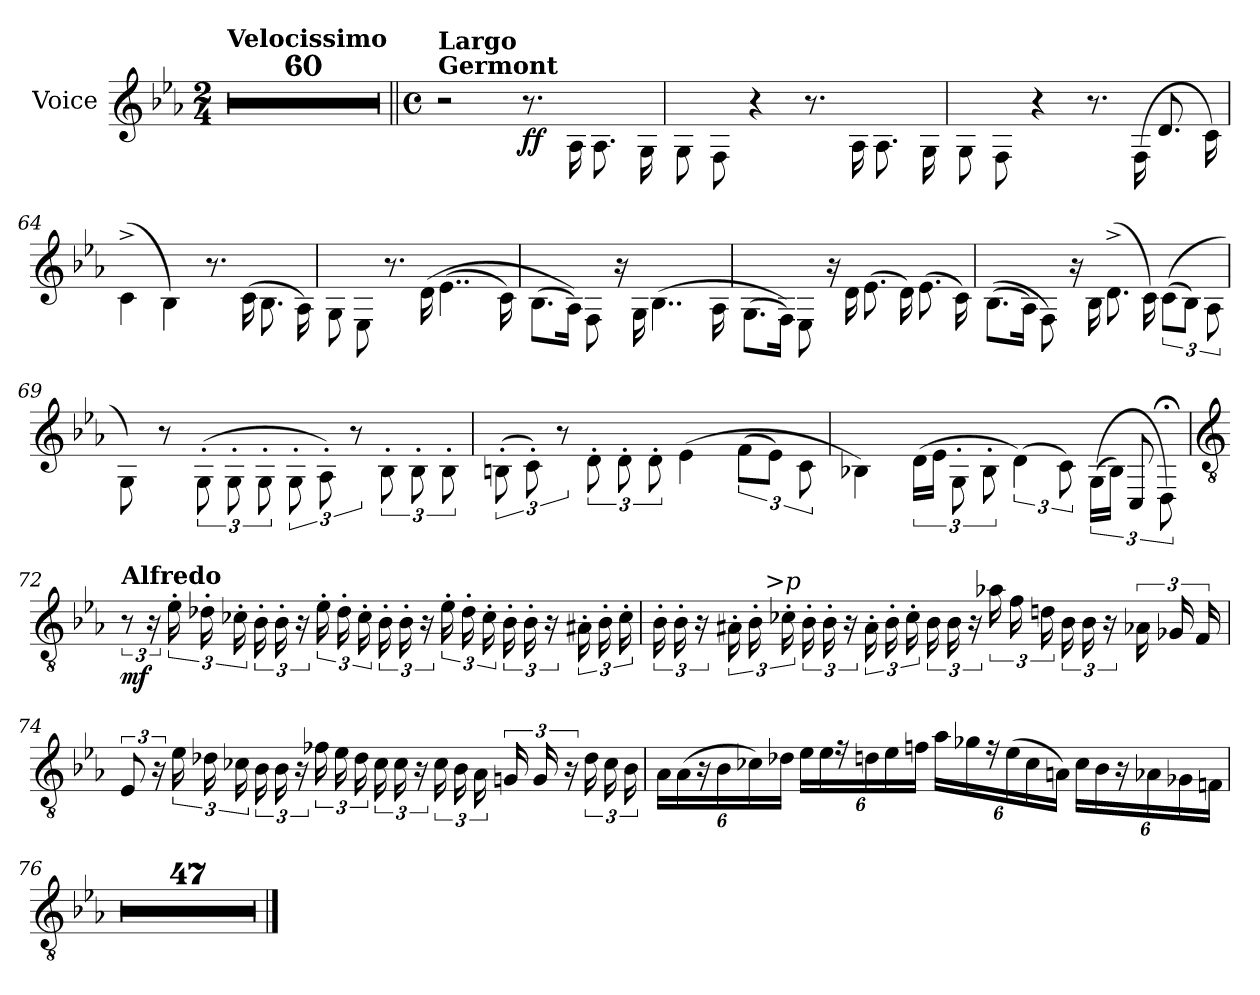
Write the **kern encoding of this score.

**kern	**dynam
*part1	*part1
*staff1	*staff1
*I"Voice	*
*I'V	*
*clefG2	*
*k[b-e-a-]	*
*E-:	*
*M2/4	*
*MM200	*
=1	=1
!LO:TX:a:B:t=Velocissimo	!
2r	.
=2	=2
2r	.
=3	=3
2r	.
=4	=4
2r	.
=5	=5
2r	.
=6	=6
2r	.
!!LO:PB:g=z
=7	=7
2r	.
=8	=8
2r	.
=9	=9
2r	.
=10	=10
2r	.
=11	=11
2r	.
=12	=12
2r	.
=13	=13
2r	.
!!LO:PB:g=z
=14	=14
2r	.
=15	=15
2r	.
=16	=16
2r	.
=17	=17
2r	.
=18	=18
2r	.
=19	=19
2r	.
=20	=20
2r	.
=21	=21
2r	.
=22	=22
2r	.
=23	=23
2r	.
=24	=24
2r	.
!!LO:PB:g=z
=25	=25
2r	.
=26	=26
2r	.
=27	=27
2r	.
=28	=28
2r	.
=29	=29
2r	.
=30	=30
2r	.
=31	=31
2r	.
!!LO:PB:g=z
=32	=32
2r	.
=33	=33
2r	.
=34	=34
2r	.
=35	=35
2r	.
=36	=36
2r	.
=37	=37
2r	.
=38	=38
2r	.
=39	=39
2r	.
!!LO:PB:g=z
=40	=40
2r	.
=41	=41
2r	.
=42	=42
2r	.
=43	=43
2r	.
=44	=44
2r	.
=45	=45
2r	.
=46	=46
2r	.
=47	=47
2r	.
=48	=48
2r	.
!!LO:PB:g=z
=49	=49
2r	.
=50	=50
2r	.
=51	=51
*clefF4	*
2r	.
=52	=52
2r	.
=53	=53
2r	.
=54	=54
2r	.
=55	=55
2r	.
=56	=56
2r	.
=57	=57
2r	.
!!LO:PB:g=z
=58	=58
2r	.
=59	=59
2r	.
=60	=60
2r	.
!!LO:LB:g=z
=61||	=61||
*M4/4	*
*met(c)	*
*MM40	*
!LO:TX:a:B:t=Germont	!
!LO:TX:a:B:t=Largo	!
2r	.
!	!LO:DY:b
8.r	ff
16A-\	.
8.A-\	.
16G\	.
=62	=62
8G\	.
8F\	.
4r	.
8.r	.
16A-\	.
8.A-\	.
16G\	.
=63	=63
8G\	.
8F\	.
4r	.
8.r	.
(>16F\	.
8.d/	.
16c\)	.
=64	=64
(>4c^\	.
4B-\)	.
8.r	.
(>16c\	.
8.B-\	.
16A-\)	.
=65	=65
8G\	.
8E-\	.
8.r	.
(>16d\	.
(>4..e-\	.
16c\)	.
!!LO:PB:g=z
=66	=66
(>8.B-\L	.
16A-\Jk))	.
8F\	.
16r	.
16G\	.
(>4..B-\	.
16A-\	.
=67	=67
(>8.G\L	.
16F\Jk))	.
8E-\	.
16r	.
16d\	.
(>8.e-\	.
16d\)	.
(>8.e-\	.
16c\)	.
=68	=68
(>(>8.B-\L	.
16A-\Jk)	.
8F\)	.
16r	.
16B-\	.
(>8.d^\	.
16c\)	.
(>(>12c\L	.
12B-\J)	.
12A-\	.
=69	=69
8G\)	.
8r	.
(>12G'\	.
12G'\	.
12G'\	.
12G'\	.
12A-'\)	.
12r	.
12B-'\	.
12B-'\	.
12B-'\	.
!!LO:LB:g=z
=70	=70
(>12Bn'\	.
12c'\)	.
12r	.
12d'\	.
12d'\	.
12d'\	.
(>4e-\	.
(>12f\L	.
12e-\J)	.
12c\	.
=71	=71
4B-X\)	.
(>24d\LL	.
24e-\JJ	.
12G'\	.
12B-'\	.
(>6d\)	.
12c\)	.
(>(>24G\LL	.
24B-\JJ)	.
12C/	.
12D;<\)	.
!!LO:LB:g=z
=72	=72
*clefGv2	*
!LO:TX:a:B:t=Alfredo	!
!	!LO:DY:b
12r	mf
24r	.
24e-'\	.
24d-X'\	.
24c-X'\	.
24B-'\	.
24B-'\	.
24r	.
24e-'\	.
24d-'\	.
24c-'\	.
24B-'\	.
24B-'\	.
24r	.
24e-'\	.
24d-'\	.
24c-'\	.
24B-'\	.
24B-'\	.
24r	.
24A#X'\	.
24B-'\	.
24c-'\	.
=73	=73
24B-'\	.
24B-'\	.
24r	.
24A#X'\	.
24B-'\	.
!LO:TX:a:i:t=>p	!
24c-X'\	.
24B-'\	.
24B-'\	.
24r	.
24A#'\	.
24B-'\	.
24c-'\	.
24B-\	.
24B-\	.
24r	.
24a-X\	.
24f\	.
24dn\	.
24B-\	.
24B-\	.
24r	.
24A-X\	.
24G-X/	.
24F/	.
!!LO:LB:g=z
=74	=74
12E-/	.
24r	.
24e-\	.
24d-X\	.
24c-X\	.
24B-\	.
24B-\	.
24r	.
24f-X\	.
24e-\	.
24d-\	.
24c-\	.
24c-\	.
24r	.
24c-\	.
24B-\	.
24A-\	.
24Gn/	.
24G/	.
24r	.
24d-\	.
24c-\	.
24B-\	.
=75	=75
24A-\LL	.
(>24A-\	.
24r	.
24B-\	.
24c-X\)	.
24d-X\JJ	.
24e-\LL	.
24e-\	.
24r	.
24dn\	.
24e-\	.
24fn\JJ	.
24a-\LL	.
24g-X\	.
24r	.
(>24e-\	.
24c-\	.
24An\JJ)	.
24c-\LL	.
24B-\	.
24r	.
24A-X\	.
24G-X\	.
24Fn\JJ	.
!!LO:PB:g=z
=76	=76
1r	.
!!LO:PB:g=z
=77	=77
1r	.
=78	=78
1r	.
!!LO:PB:g=z
=79	=79
1r	.
=80	=80
1r	.
=81	=81
1r	.
!!LO:LB:g=z
=82	=82
1r	.
=83	=83
1r	.
=84	=84
1r	.
=85	=85
1r	.
!!LO:PB:g=z
=86	=86
1r	.
=87	=87
1r	.
=88	=88
1r	.
!!LO:PB:g=z
=89	=89
1r	.
=90	=90
1r	.
=91	=91
1r	.
!!LO:PB:g=z
=92	=92
1r	.
=93	=93
1r	.
=94	=94
1r	.
!!LO:PB:g=z
=95	=95
1r	.
=96	=96
1r	.
=97	=97
1r	.
!!LO:PB:g=z
=98	=98
1r	.
=99	=99
1r	.
!!LO:PB:g=z
=100	=100
1r	.
=101	=101
1r	.
!!LO:PB:g=z
=102	=102
1r	.
!!LO:PB:g=z
=103	=103
1r	.
!!LO:PB:g=z
=104	=104
1r	.
!!LO:PB:g=z
=105	=105
1r	.
=106	=106
1r	.
!!LO:PB:g=z
=107	=107
1r	.
=108	=108
1r	.
!!LO:PB:g=z
=109	=109
1r	.
!!LO:PB:g=z
=110	=110
1r	.
!!LO:PB:g=z
=111	=111
1r	.
!!LO:PB:g=z
=112	=112
1r	.
=113	=113
1r	.
=114	=114
1r	.
!!LO:PB:g=z
=115	=115
1r	.
=116	=116
1r	.
=117	=117
1r	.
!!LO:PB:g=z
=118	=118
1r	.
=119	=119
1r	.
!!LO:PB:g=z
=120	=120
1r	.
=121	=121
1r	.
=122	=122
1r	.
==	==
*-	*-
